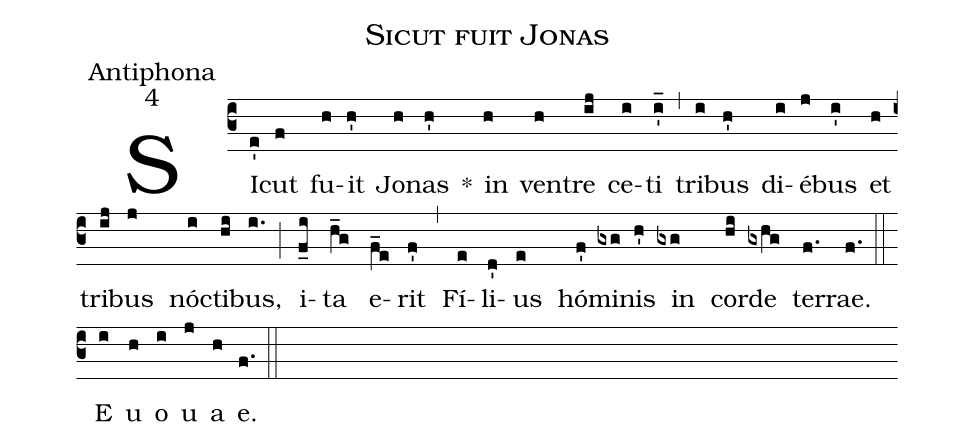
name:Sicut fuit Jonas;
office-part:Antiphona;
mode:4;
%%
(c3) SIc(e')ut(f) fu(h)it(h') Jo(h)nas(h') *() in(h) ven(h)tre(ij) ce(i)ti(i'_) (,) tri(i)bus(h') di(i)é(j)bus(i') et(h) tri(ij)bus(j) nó(i)cti(hi)bus,(i.) (;) i(f_i)ta(h_g) e(f_e)rit(f') (,) Fí(e)li(d')us(e) hó(f')mi(gxg)nis(h') in(gxg) cor(hi)de(gxhg) ter(f.)rae.(f.) (::) <eu> E(i) u(h) o(i) u(j) a(h) e.</eu>(f.) (::)
